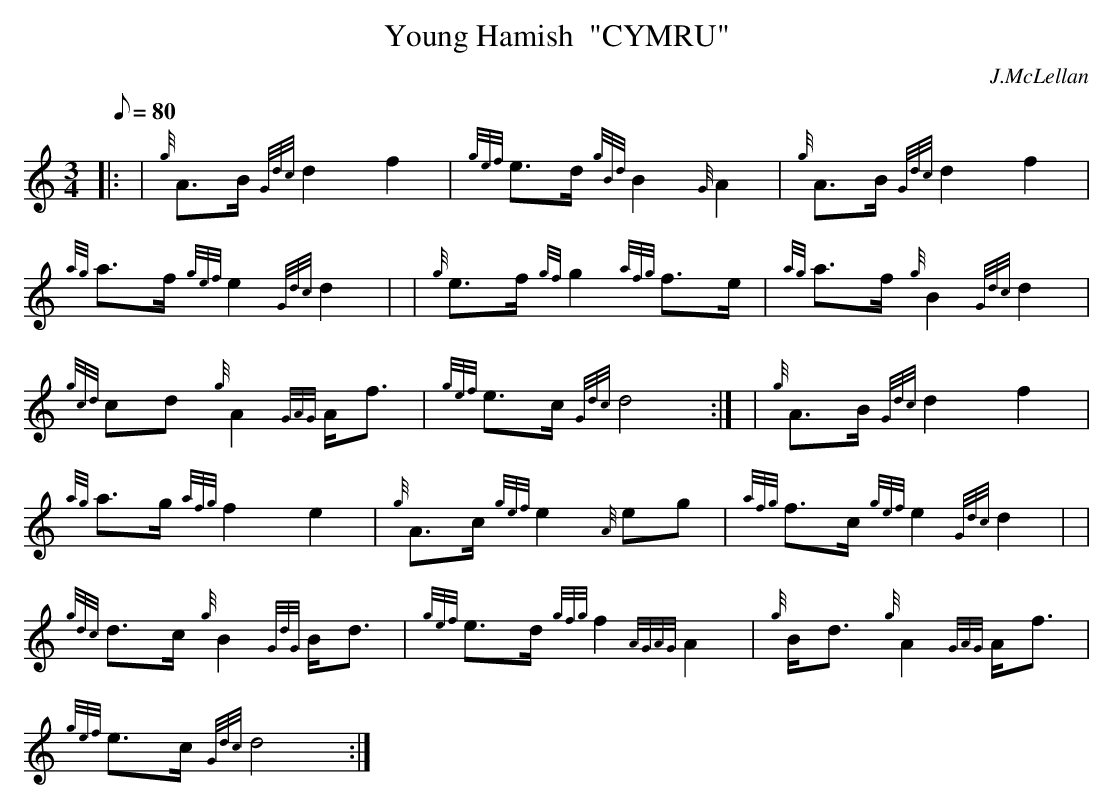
X:1
T:Young Hamish  "CYMRU"
M:3/4
L:1/8
Q:80
C:J.McLellan
K:HP
|: | {g}A3/2B/2{Gdc}d2f2 | \
{gef}e3/2d/2{gBd}B2{G}A2 | \
{g}A3/2B/2{Gdc}d2f2 |
{ag}a3/2f/2{gef}e2{Gdc}d2 | | \
{g}e3/2f/2{gf}g2{afg}f3/2e/2 | \
{ag}a3/2f/2{g}B2{Gdc}d2 |
{gcd}cd{g}A2{GAG}A/2f3/2 | \
{gef}e3/2c/2{Gdc}d4 :| | \
{g}A3/2B/2{Gdc}d2f2 |
{ag}a3/2g/2{afg}f2e2 | \
{g}A3/2c/2{gef}e2{A}eg | \
{afg}f3/2c/2{gef}e2{Gdc}d2| |
{gdc}d3/2c/2{g}B2{GdG}B/2d3/2 | \
{gef}e3/2d/2{gfg}f2{AGAG}A2 | \
{g}B/2d3/2{g}A2{GAG}A/2f3/2 |
{gef}e3/2c/2{Gdc}d4 :|
